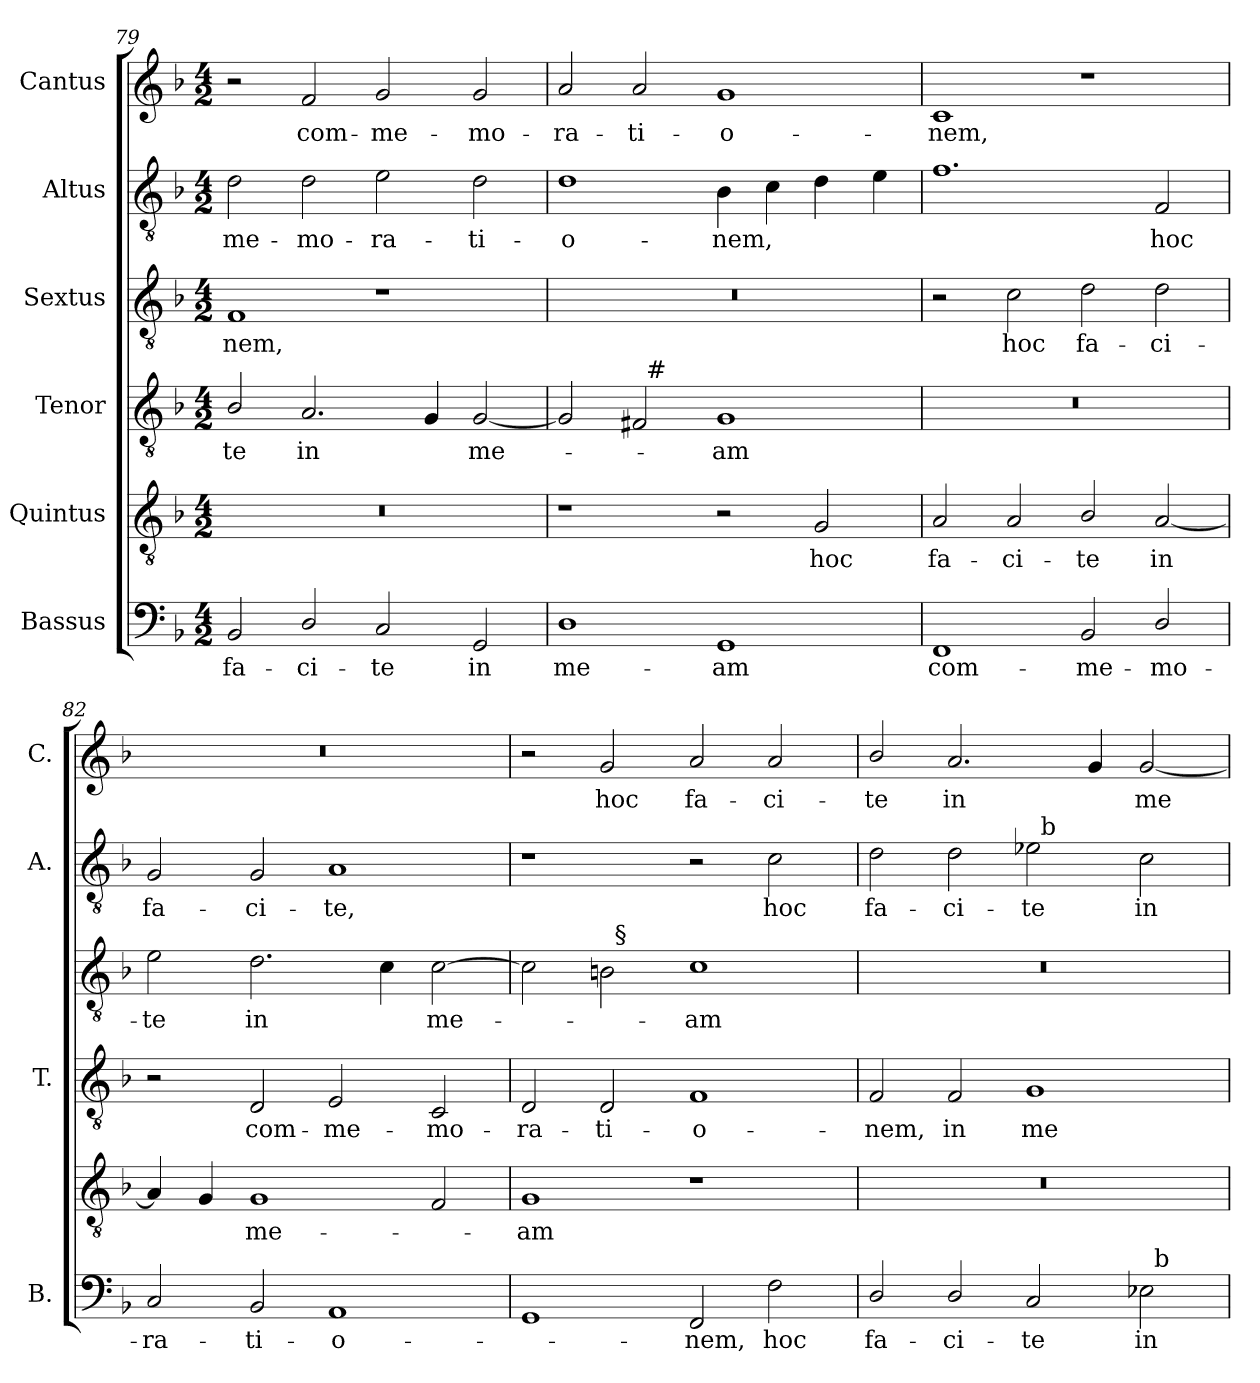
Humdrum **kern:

**kern	**text	**kern	**text	**kern	**text	**kern	**text	**kern	**text	**kern	**text
*part6	*part6	*part5	*part5	*part4	*part4	*part3	*part3	*part2	*part2	*part1	*part1
*staff6	*staff6	*staff5	*staff5	*staff4	*staff4	*staff3	*staff3	*staff2	*staff2	*staff1	*staff1
*I"Bassus	*	*I"Quintus	*	*I"Tenor	*	*I"Sextus	*	*I"Altus	*	*I"Cantus	*
*I'B.	*	*	*	*I'T.	*	*	*	*I'A.	*	*I'C.	*
*clefF4	*	*clefGv2	*	*clefGv2	*	*clefGv2	*	*clefGv2	*	*clefG2	*
*	*	*ITrd7c12	*	*ITrd7c12	*	*ITrd7c12	*	*ITrd7c12	*	*	*
*k[b-]	*	*k[b-]	*	*k[b-]	*	*k[b-]	*	*k[b-]	*	*k[b-]	*
*F:	*	*F:	*	*F:	*	*F:	*	*F:	*	*F:	*
*M4/2	*	*M4/2	*	*M4/2	*	*M4/2	*	*M4/2	*	*M4/2	*
=79	=79	=79	=79	=79	=79	=79	=79	=79	=79	=79	=79
!	!LO:LY:b	!LO:N:vis=1	!	!	!LO:LY:b	!	!LO:LY:b	!	!LO:LY:b	!	!
2BB-/	fa-	0r	.	2BB-/	-te	1FF	-nem,	2D\	-me-	2r	.
!	!LO:LY:b	!	!	!	!LO:LY:b	!	!	!	!LO:LY:b	!	!LO:LY:b
2D/	-ci-	.	.	2.AA/	in	.	.	2D\	-mo-	2f/	com-
!	!LO:LY:b	!	!	!	!	!	!	!	!LO:LY:b	!	!LO:LY:b
2C/	-te	.	.	.	.	1r	.	2E\	-ra-	2g/	-me-
.	.	.	.	4GG/	.	.	.	.	.	.	.
!	!LO:LY:b	!	!	!	!LO:LY:b	!	!	!	!LO:LY:b	!	!LO:LY:b
2GG/	in	.	.	[<2GG/	me-	.	.	2D\	-ti-	2g/	-mo-
=80	=80	=80	=80	=80	=80	=80	=80	=80	=80	=80	=80
!	!LO:LY:b	!	!	!	!	!LO:N:vis=1	!	!	!LO:LY:b	!	!LO:LY:b
*	*	*	*	*^	*	*	*	*	*	*	*
1D	me-	1r	.	2GG/]	2ryy	.	0r	.	1D	-o-	2a/	-ra-
!	!	!	!	!	!	!	!	!	!	!	!	!LO:LY:b
.	.	.	.	2FF#/	32ryy	.	.	.	.	.	2a/	-ti-
!	!	!	!	!	!LO:TX:a:t=#	!	!	!	!	!	!	!
.	.	.	.	.	1ryy	.	.	.	.	.	.	.
!	!LO:LY:b	!	!	!	!	!LO:LY:b	!	!	!	!LO:LY:b	!	!LO:LY:b
1GG	-am	2r	.	1GG	.	-am	.	.	4BB-\	-nem,	1g	-o-
.	.	.	.	.	.	.	.	.	4C\	.	.	.
!	!	!	!LO:LY:b	!	!	!	!	!	!	!	!	!
.	.	2GG/	hoc	.	.	.	.	.	4D\	.	.	.
.	.	.	.	.	4...ryy	.	.	.	.	.	.	.
.	.	.	.	.	.	.	.	.	4E\	.	.	.
=81	=81	=81	=81	=81	=81	=81	=81	=81	=81	=81	=81	=81
!	!LO:LY:b	!	!LO:LY:b	!LO:N:vis=1	!	!	!	!	!	!	!	!LO:LY:b
*	*	*	*	*v	*v	*	*	*	*	*	*	*
1FF	com-	2AA/	fa-	0r	.	2r	.	1.F	.	1c	-nem,
!	!	!	!LO:LY:b	!	!	!	!LO:LY:b	!	!	!	!
.	.	2AA/	-ci-	.	.	2C\	hoc	.	.	.	.
!	!LO:LY:b	!	!LO:LY:b	!	!	!	!LO:LY:b	!	!	!	!
2BB-/	-me-	2BB-/	-te	.	.	2D\	fa-	.	.	1r	.
!	!LO:LY:b	!	!LO:LY:b	!	!	!	!LO:LY:b	!	!LO:LY:b	!	!
2D/	-mo-	[<2AA/	in	.	.	2D\	-ci-	2FF/	hoc	.	.
!!LO:PB:g=z
=82	=82	=82	=82	=82	=82	=82	=82	=82	=82	=82	=82
!	!LO:LY:b	!	!	!	!	!	!LO:LY:b	!	!LO:LY:b	!LO:N:vis=1	!
2C/	-ra-	4AA/]	.	2r	.	2E\	-te	2GG/	fa-	0r	.
.	.	4GG/	.	.	.	.	.	.	.	.	.
!	!LO:LY:b	!	!LO:LY:b	!	!LO:LY:b	!	!LO:LY:b	!	!LO:LY:b	!	!
2BB-/	-ti-	1GG	me-	2DD/	com-	2.D\	in	2GG/	-ci-	.	.
!	!LO:LY:b	!	!	!	!LO:LY:b	!	!	!	!LO:LY:b	!	!
1AA	-o-	.	.	2EE/	-me-	.	.	1AA	-te,	.	.
.	.	.	.	.	.	4C\	.	.	.	.	.
!	!	!	!	!	!LO:LY:b	!	!LO:LY:b	!	!	!	!
.	.	2FF/	.	2CC/	-mo-	[>2C\	me-	.	.	.	.
=83	=83	=83	=83	=83	=83	=83	=83	=83	=83	=83	=83
!	!	!	!LO:LY:b	!	!LO:LY:b	!	!	!	!	!	!
*	*	*	*	*	*	*^	*	*	*	*	*
1GG	.	1GG	-am	2DD/	-ra-	2C\]	2ryy	.	1r	.	2r	.
!	!	!	!	!	!LO:LY:b	!	!	!	!	!	!	!LO:LY:b
.	.	.	.	2DD/	-ti-	2BBn\	32ryy	.	.	.	2g/	hoc
!	!	!	!	!	!	!	!LO:TX:a:t=§	!	!	!	!	!
.	.	.	.	.	.	.	1ryy	.	.	.	.	.
!	!LO:LY:b	!	!	!	!LO:LY:b	!	!	!LO:LY:b	!	!	!	!LO:LY:b
2FF/	-nem,	1r	.	1FF	-o-	1C	.	-am	2r	.	2a/	fa-
!	!LO:LY:b	!	!	!	!	!	!	!	!	!LO:LY:b	!	!LO:LY:b
2F\	hoc	.	.	.	.	.	.	.	2C\	hoc	2a/	-ci-
.	.	.	.	.	.	.	4...ryy	.	.	.	.	.
=84	=84	=84	=84	=84	=84	=84	=84	=84	=84	=84	=84	=84
!	!LO:LY:b	!LO:N:vis=1	!	!	!LO:LY:b	!LO:N:vis=1	!	!	!	!LO:LY:b	!	!LO:LY:b
*^	*	*	*	*	*	*v	*v	*	*^	*	*	*
2D/	1ryy	fa-	0r	.	2FF/	-nem,	0r	.	2D\	1ryy	fa-	2b-/	-te
!	!	!LO:LY:b	!	!	!	!LO:LY:b	!	!	!	!	!LO:LY:b	!	!LO:LY:b
2D/	.	-ci-	.	.	2FF/	in	.	.	2D\	.	-ci-	2.a/	in
!	!	!LO:LY:b	!	!	!	!LO:LY:b	!	!	!	!	!LO:LY:b	!	!
2C/	2ryy	-te	.	.	1GG	me-	.	.	2E-\	32ryy	-te	.	.
!	!	!	!	!	!	!	!	!	!	!LO:TX:a:t=b	!	!	!
.	.	.	.	.	.	.	.	.	.	2ryy	.	.	.
.	.	.	.	.	.	.	.	.	.	.	.	4g/	.
!	!	!LO:LY:b	!	!	!	!	!	!	!	!	!LO:LY:b	!	!LO:LY:b
2E-\	32ryy	in	.	.	.	.	.	.	2C\	.	in	[<2g/	me-
!	!LO:TX:a:t=b	!	!	!	!	!	!	!	!	!	!	!	!
.	4...ryy	.	.	.	.	.	.	.	.	4...ryy	.	.	.
*v	*v	*	*	*	*	*	*	*	*v	*v	*	*	*
=	=	=	=	=	=	=	=	=	=	=	=
*-	*-	*-	*-	*-	*-	*-	*-	*-	*-	*-	*-
